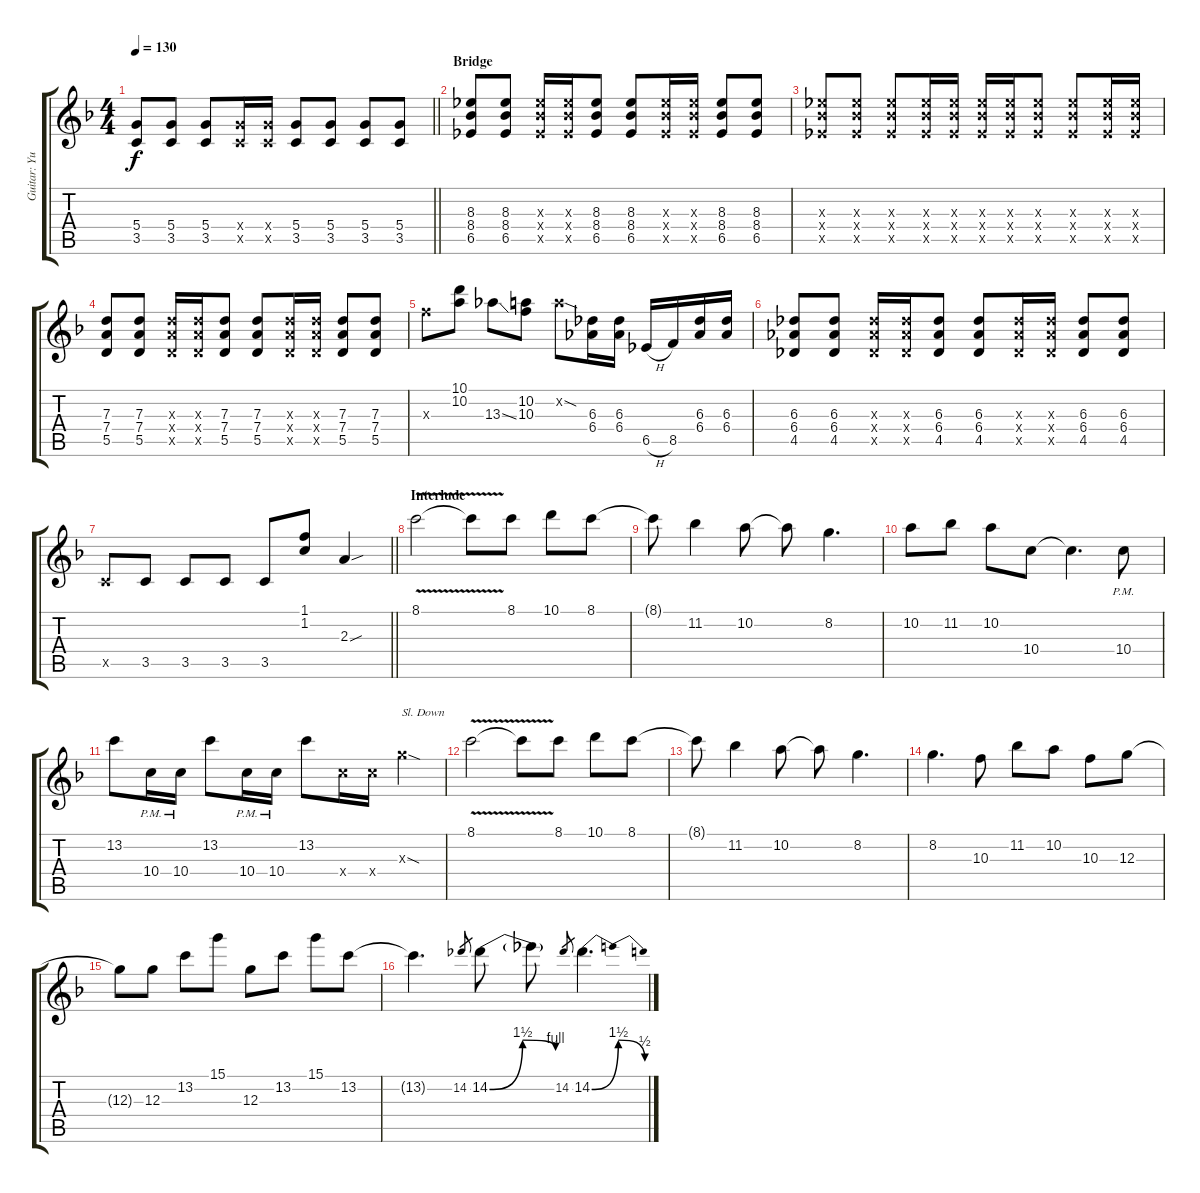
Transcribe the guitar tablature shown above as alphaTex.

\track ("Guitar: Yui Hirasawa" "Guitar: Yu") {instrument overdrivenguitar}
\staff {score tabs}
\tuning (E4 B3 G3 D3 A2 E2) {hide}
\ts (4 4)
\tempo 130
\clef g2
\barLineRight lightlight
\ks f
(5.4 3.5).8{dy f} (5.4 3.5).8 (5.4 3.5).8 (5.4{x} 3.5{x}).16 (5.4{x} 3.5{x}).16 (5.4 3.5).8 (5.4 3.5).8 (5.4 3.5).8 (5.4 3.5).8 |
\section ("" "Bridge")
(8.3 8.4 6.5).8 (8.3 8.4 6.5).8 (8.3{x} 8.4{x} 6.5{x}).16 (8.3{x} 8.4{x} 6.5{x}).16 (8.3 8.4 6.5).8 (8.3 8.4 6.5).8 (8.3{x} 8.4{x} 6.5{x}).16 (8.3{x} 8.4{x} 6.5{x}).16 (8.3 8.4 6.5).8 (8.3 8.4 6.5).8 |
(8.3{x} 8.4{x} 6.5{x}).8 (8.3{x} 8.4{x} 6.5{x}).8 (8.3{x} 8.4{x} 6.5{x}).8 (8.3{x} 8.4{x} 6.5{x}).16 (8.3{x} 8.4{x} 6.5{x}).16 (8.3{x} 8.4{x} 6.5{x}).16 (8.3{x} 8.4{x} 6.5{x}).16 (8.3{x} 8.4{x} 6.5{x}).8 (8.3{x} 8.4{x} 6.5{x}).8 (8.3{x} 8.4{x} 6.5{x}).16 (8.3{x} 8.4{x} 6.5{x}).16 |
(7.3 7.4 5.5).8 (7.3 7.4 5.5).8 (7.3{x} 7.4{x} 5.5{x}).16 (7.3{x} 7.4{x} 5.5{x}).16 (7.3 7.4 5.5).8 (7.3 7.4 5.5).8 (7.3{x} 7.4{x} 5.5{x}).16 (7.3{x} 7.4{x} 5.5{x}).16 (7.3 7.4 5.5).8 (7.3 7.4 5.5).8 |
10.3{x}.8 (10.1 10.2).8 13.3{ss}.8 (10.2 10.3).8 10.2{sod x}.8 (6.3 6.4).16 (6.3 6.4).16 6.5{h}.16 8.5.16 (6.3 6.4).16 (6.3 6.4).16 |
(6.3 6.4 4.5).8 (6.3 6.4 4.5).8 (6.3{x} 6.4{x} 4.5{x}).16 (6.3{x} 6.4{x} 4.5{x}).16 (6.3 6.4 4.5).8 (6.3 6.4 4.5).8 (6.3{x} 6.4{x} 4.5{x}).16 (6.3{x} 6.4{x} 4.5{x}).16 (6.3 6.4 4.5).8 (6.3 6.4 4.5).8 |
\barLineRight lightlight
3.5{x}.8 3.5.8 3.5.8 3.5.8 3.5.8 (1.1 1.2).8 2.3{sou}.4 |
\section ("" "Interlude")
8.1{v}.2 8.1{t}.8 8.1.8 10.1.8 8.1.8 |
8.1{t}.8 11.2.4 10.2.8 10.2{t}.8 8.2.4{d} |
10.2.8 11.2.8 10.2.8 10.4.8 10.4{t}.4{d} 10.4{pm}.8 |
13.2.8 10.4{pm}.16 10.4{pm}.16 13.2.8 10.4{pm}.16 10.4{pm}.16 13.2.8 10.4{x}.16 10.4{x}.16 12.3{sod x}.4{txt "Sl. Down"} |
8.1{v}.2 8.1{t}.8 8.1.8 10.1.8 8.1.8 |
8.1{t}.8 11.2.4 10.2.8 10.2{t}.8 8.2.4{d} |
8.2.4{d} 10.3.8 11.2.8 10.2.8 10.3.8 12.3.8 |
12.3{t}.8 12.3.8 13.2.8 15.1.8 12.3.8 13.2.8 15.1.8 13.2.8 |
13.2{t}.4{d} 14.2.8{gr} 14.2{be (bendrelease 0 0 16 6 16 6 60 4)}.8 14.2{t}.8 14.2.8{gr} 14.2{be (bendrelease 0 0 15 6 30 6 60 2)}.4{d}
